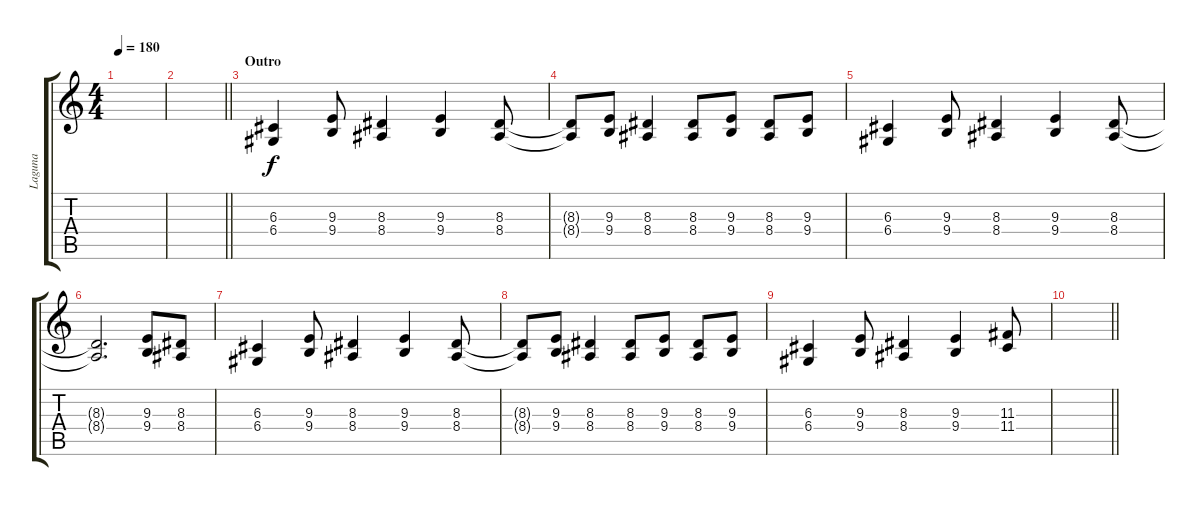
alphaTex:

\track ("Laguna" "Laguna") {instrument pad3polysynth}
\staff {score tabs}
\tuning (E4 B3 G3 D3 A2 E2) {hide}
\ts (4 4)
\tempo 180
\clef g2
\ks c
|
\barLineRight lightlight
|
\section ("" "Outro")
(6.3 6.4).4{instrument pad3polysynth} (9.3 9.4).8 (8.3 8.4).4 (9.3 9.4).4 (8.3 8.4).8 |
(8.3{t} 8.4{t}).8 (9.3 9.4).8 (8.3 8.4).4 (8.3 8.4).8 (9.3 9.4).8 (8.3 8.4).8 (9.3 9.4).8 |
(6.3 6.4).4 (9.3 9.4).8 (8.3 8.4).4 (9.3 9.4).4 (8.3 8.4).8 |
(8.3{t} 8.4{t}).2{d} (9.3 9.4).8 (8.3 8.4).8 |
(6.3 6.4).4 (9.3 9.4).8 (8.3 8.4).4 (9.3 9.4).4 (8.3 8.4).8 |
(8.3{t} 8.4{t}).8 (9.3 9.4).8 (8.3 8.4).4 (8.3 8.4).8 (9.3 9.4).8 (8.3 8.4).8 (9.3 9.4).8 |
(6.3 6.4).4 (9.3 9.4).8 (8.3 8.4).4 (9.3 9.4).4 (11.3 11.4).8 |
\barLineRight lightlight
